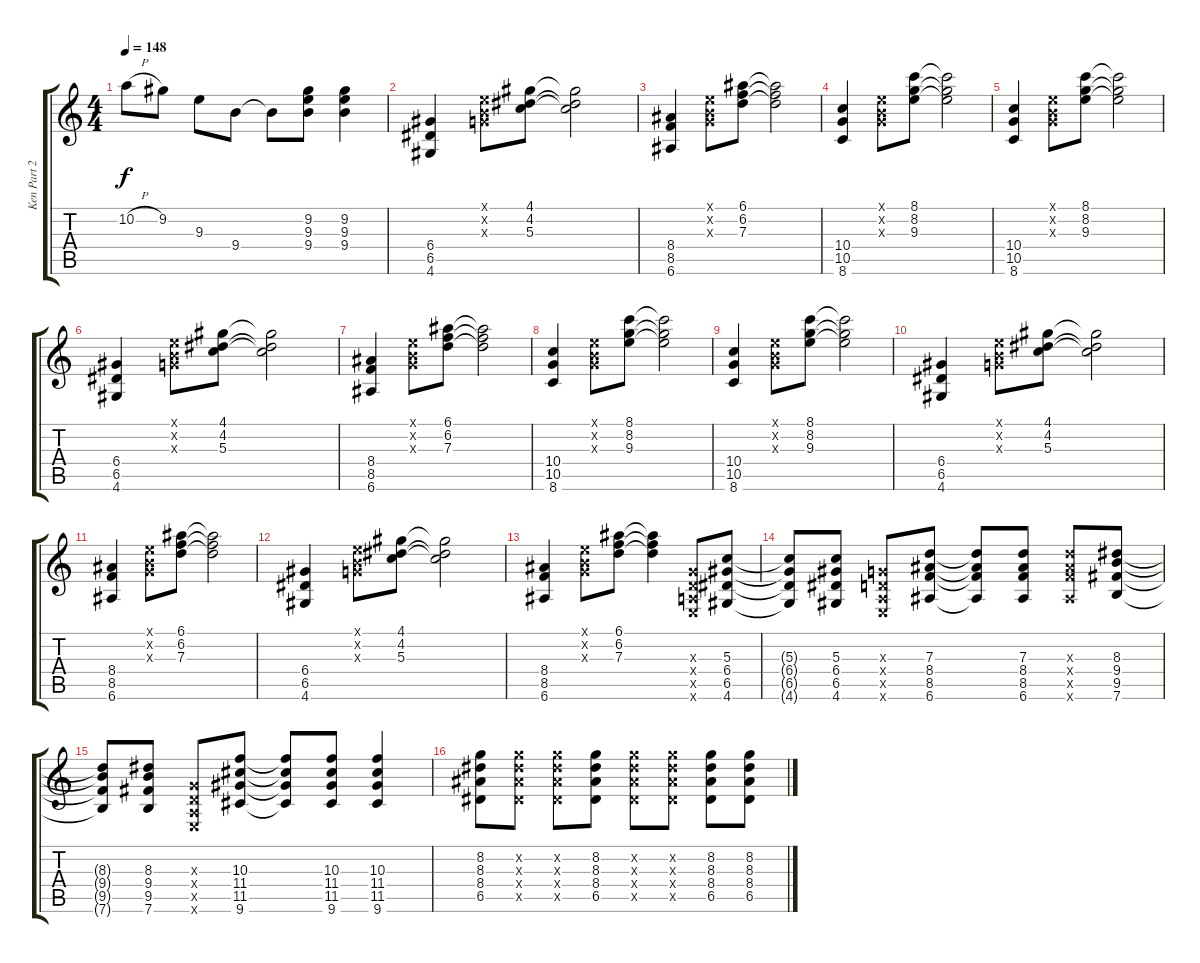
\track ("Ken Part 2" "Ken Part 2") {instrument electricguitarclean}
\staff {score tabs}
\tuning (E4 B3 G3 D3 A2 E2) {hide}
\ts (4 4)
\tempo 148
\clef g2
\ks c
10.2{h}.8{dy f} 9.2.8 9.3.8 9.4.8 9.4{t}.8 (9.2 9.3 9.4).8 (9.2 9.3 9.4).4 |
(6.4 6.5 4.6).4 (0.1{x} 0.2{x} 0.3{x}).8 (4.1 4.2 5.3).8 (4.1{t} 4.2{t} 5.3{t}).2 |
(8.4 8.5 6.6).4 (0.1{x} 0.2{x} 0.3{x}).8 (6.1 6.2 7.3).8 (6.1{t} 6.2{t} 7.3{t}).2 |
(10.4 10.5 8.6).4 (0.1{x} 0.2{x} 0.3{x}).8 (8.1 8.2 9.3).8 (8.1{t} 8.2{t} 9.3{t}).2 |
(10.4 10.5 8.6).4 (0.1{x} 0.2{x} 0.3{x}).8 (8.1 8.2 9.3).8 (8.1{t} 8.2{t} 9.3{t}).2 |
(6.4 6.5 4.6).4 (0.1{x} 0.2{x} 0.3{x}).8 (4.1 4.2 5.3).8 (4.1{t} 4.2{t} 5.3{t}).2 |
(8.4 8.5 6.6).4 (0.1{x} 0.2{x} 0.3{x}).8 (6.1 6.2 7.3).8 (6.1{t} 6.2{t} 7.3{t}).2 |
(10.4 10.5 8.6).4 (0.1{x} 0.2{x} 0.3{x}).8 (8.1 8.2 9.3).8 (8.1{t} 8.2{t} 9.3{t}).2 |
(10.4 10.5 8.6).4 (0.1{x} 0.2{x} 0.3{x}).8 (8.1 8.2 9.3).8 (8.1{t} 8.2{t} 9.3{t}).2 |
(6.4 6.5 4.6).4 (0.1{x} 0.2{x} 0.3{x}).8 (4.1 4.2 5.3).8 (4.1{t} 4.2{t} 5.3{t}).2 |
(8.4 8.5 6.6).4 (0.1{x} 0.2{x} 0.3{x}).8 (6.1 6.2 7.3).8 (6.1{t} 6.2{t} 7.3{t}).2 |
(6.4 6.5 4.6).4 (0.1{x} 0.2{x} 0.3{x}).8 (4.1 4.2 5.3).8 (4.1{t} 4.2{t} 5.3{t}).2 |
(8.4 8.5 6.6).4 (0.1{x} 0.2{x} 0.3{x}).8 (6.1 6.2 7.3).8 (6.1{t} 6.2{t} 7.3{t}).4 (0.3{x} 0.4{x} 0.5{x} 0.6{x}).8 (5.3 6.4 6.5 4.6).8 |
(5.3{t} 6.4{t} 6.5{t} 4.6{t}).8 (5.3 6.4 6.5 4.6).8 (0.3{x} 0.4{x} 0.5{x} 0.6{x}).8 (7.3 8.4 8.5 6.6).8 (7.3{t} 8.4{t} 8.5{t} 6.6{t}).8 (7.3 8.4 8.5 6.6).8 (7.3{x} 8.4{x} 8.5{x} 6.6{x}).8 (8.3 9.4 9.5 7.6).8 |
(8.3{t} 9.4{t} 9.5{t} 7.6{t}).8 (8.3 9.4 9.5 7.6).8 (0.3{x} 0.4{x} 0.5{x} 0.6{x}).8 (10.3 11.4 11.5 9.6).8 (10.3{t} 11.4{t} 11.5{t} 9.6{t}).8 (10.3 11.4 11.5 9.6).8 (10.3 11.4 11.5 9.6).4 |
(8.2 8.3 8.4 6.5).8 (8.2{x} 8.3{x} 8.4{x} 6.5{x}).8 (8.2{x} 8.3{x} 8.4{x} 6.5{x}).8 (8.2 8.3 8.4 6.5).8 (8.2{x} 8.3{x} 8.4{x} 6.5{x}).8 (8.2{x} 8.3{x} 8.4{x} 6.5{x}).8 (8.2 8.3 8.4 6.5).8 (8.2 8.3 8.4 6.5).8
